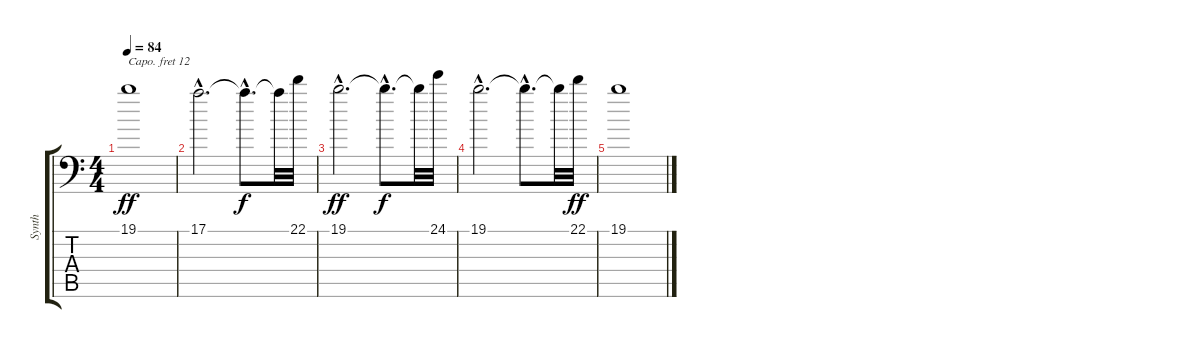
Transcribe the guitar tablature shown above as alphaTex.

\track ("Synth" "Synth") {instrument tenorsax}
\staff {score tabs}
\capo 12
\tuning (E3 B2 G2 D2 A1 E1) {hide}
\ts (4 4)
\tempo 84
\clef f4
\ks c
19.1.1{dy ff} |
17.1{hac}.2{d} 17.1{hac t}.8{d dy f} 17.1{t}.32 22.1.32 |
19.1{hac}.2{d dy ff} 19.1{hac t}.8{d dy f} 19.1{t}.32 24.1.32 |
19.1{hac}.2{d} 19.1{hac t}.8{d} 19.1{t}.32 22.1.32{dy ff} |
19.1.1
